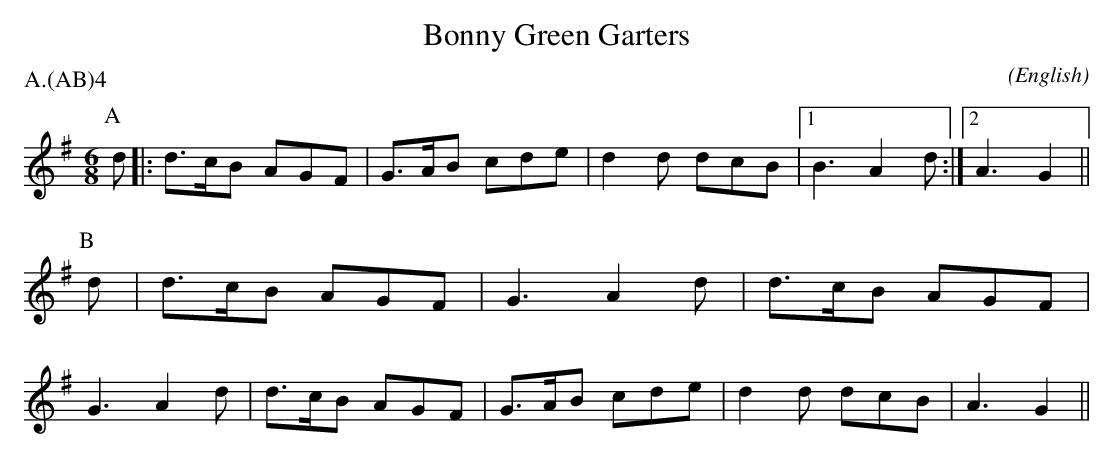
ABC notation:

X:1
T:Bonny Green Garters
M:6/8
C:
O:English
P:A.(AB)4
K:G
P:A
d |: d>cB AGF | G>AB cde  | d2d  dcB |1 B3  A2 d :|2 A3  G2 ||\
P:B
d |  d>cB AGF | G3   A2 d | d>cB AGF | G3 A2 \
d |  d>cB AGF | G>AB cde  | d2d  dcB | A3 G2 ||
